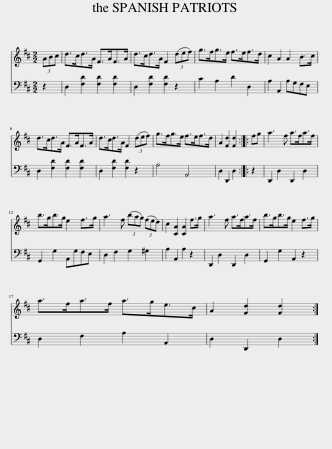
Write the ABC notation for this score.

X:1
%%score 1 2
L:1/8
M:2/2
I:linebreak $
K:D
V:1 treble
V:2 bass
V:1
 (3ABc | d>cd>A F>AF>A | d>cd>A F2 (3(def) | g>fg>e f>ef>d | c2 A2 A2 B>c |$ %5
 d>cd>A F>AF>A | d>cd>A F2 (3(def) | g>fg>e f>ef>d | A2 [Fd]2 [Fd]2 :: fg | %10
 a3 f a>fa>f |$ b>gb>g e2 f>g | a3 f (3(bag) (3(fed) | c2 [CA]2 [CA]2 f>g | a3 f a>fa>f | %15
 b>gb>g e2 f>g |$ a>fa>f a>ge>c | A2 [Fd]2 [Fd]2 :| %18
V:2
 z2 | D,2 [F,D]2 [F,D]2 [F,D]2 | D,2 [F,D]2 [F,D]2 z2 | C2 A,2 D2 D,2 | A,2 A,,2 A,G,F,E, |$ %5
 D,2 [F,D]2 [F,D]2 [F,D]2 | D,2 [F,D]2 [F,D]2 z2 | A,4 A,,4 | D,2 D,,2 D,2 :: z2 | %10
 D,,2 D,2 D,,2 D,2 |$ G,,2 G,2 A,,G,F,E, | D,2 F,2 G,2 ^G,2 | A,2 A,,2 A,2 z2 | D,,2 D,2 D,,2 D,2 | %15
 G,,2 G,2 A,,2 z2 |$ D,2 F,2 A,2 A,,2 | D,2 D,,2 D,2 :| %18
